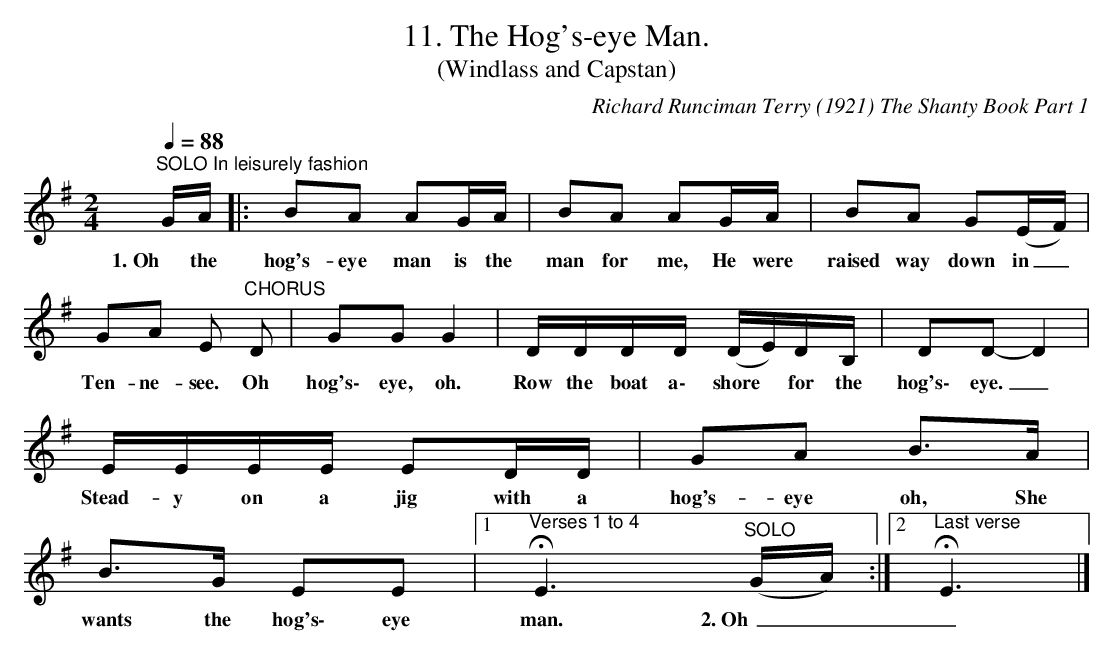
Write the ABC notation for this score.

X:1
T:11. The Hog's-eye Man.
T:(Windlass and Capstan)
C:Richard Runciman Terry (1921) The Shanty Book Part 1
L:1/8
Q:1/4=88
M:2/4
K:G
"^SOLO In leisurely fashion" G/A/ |: BA AG/A/ | BA AG/A/ | BA G(E/F/) |$ GA E"^CHORUS" D | GG G2 |
w: 1. Oh the|hog's- eye man is the|man for me, He were|raised way down in _|Ten- ne- see. Oh|hog's\- eye,  oh.|
D/D/D/D/ (D/E/)D/B,/ | DD- D2 |$ E/E/E/E/ ED/D/ | GA B>A | B>G EE |1
w: Row the  boat  a\-  shore *  for  the|hog's\- eye. _|Stead- y on a jig  with  a|hog's- eye oh, She|wants the  hog's\- eye|
"^Verses 1 to 4" !fermata!E3"^SOLO" (G/A/) :|2"^Last verse" !fermata!E3 |]
w: man. 2. Oh _|_|
